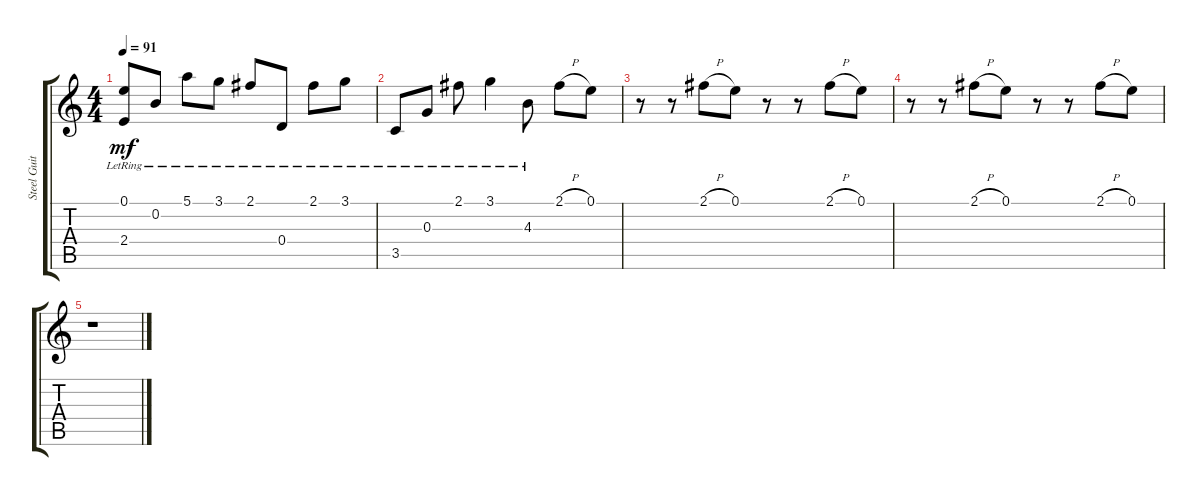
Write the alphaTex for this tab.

\track ("Steel Guitar" "Steel Guit") {instrument acousticguitarsteel}
\staff {score tabs}
\tuning (E4 B3 G3 D3 A2 E2) {hide}
\ts (4 4)
\tempo 91
\clef g2
\ks c
(0.1{lr} 2.4{lr}).8{dy mf} 0.2{lr}.8 5.1{lr}.8 3.1{lr}.8 2.1{lr}.8 0.4{lr}.8 2.1{lr}.8 3.1{lr}.8 |
3.5{lr}.8 0.3{lr}.8 2.1{lr}.8 3.1{lr}.4 4.3{lr}.8 2.1{h}.8 0.1.8 |
r.8 r.8 2.1{h}.8 0.1.8 r.8 r.8 2.1{h}.8 0.1.8 |
r.8 r.8 2.1{h}.8 0.1.8 r.8 r.8 2.1{h}.8 0.1.8 |
r.1
